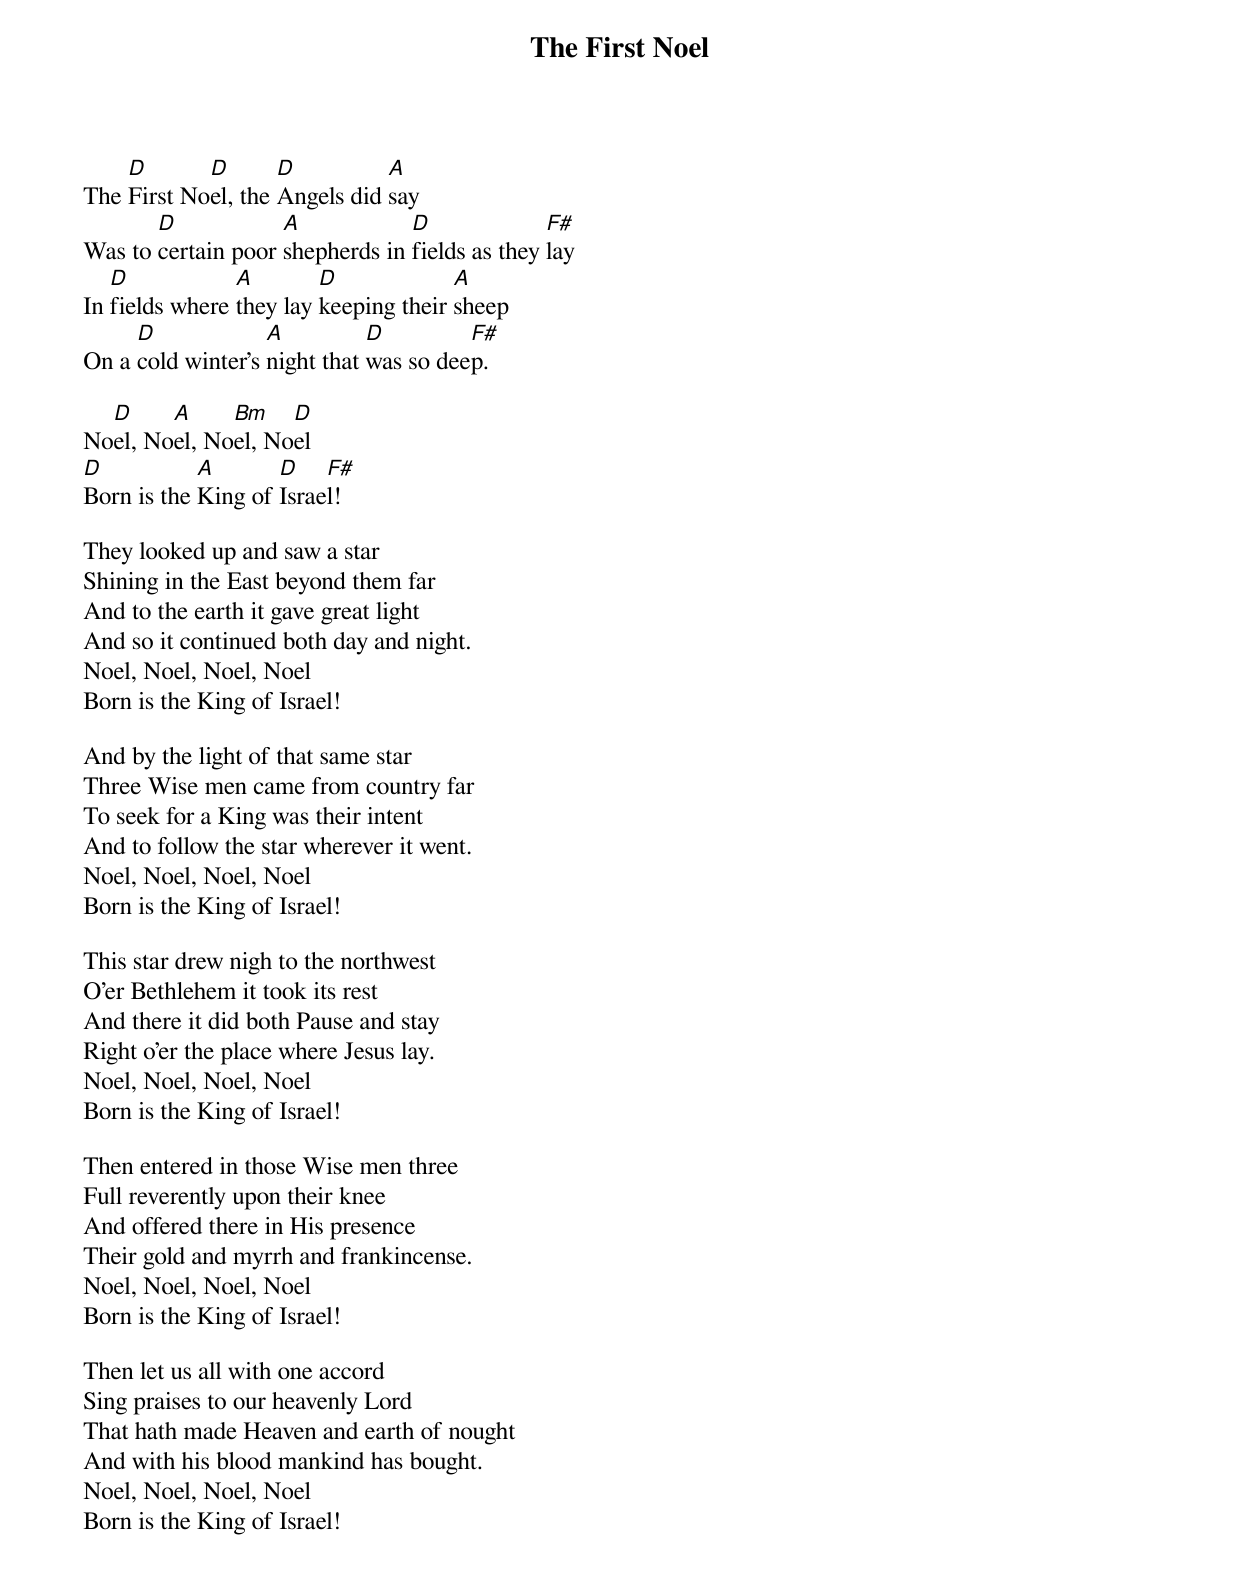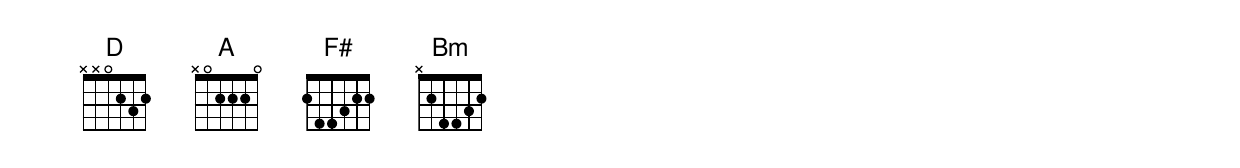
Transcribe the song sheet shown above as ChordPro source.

{t:The First Noel}
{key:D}

The [D]First No[D]el, the [D]Angels did [A]say
Was to [D]certain poor [A]shepherds in [D]fields as they [F#]lay
In [D]fields where [A]they lay [D]keeping their [A]sheep
On a [D]cold winter's [A]night that [D]was so dee[F#]p.

No[D]el, No[A]el, No[Bm]el, No[D]el
[D]Born is the [A]King of [D]Israe[F#]l!

They looked up and saw a star
Shining in the East beyond them far
And to the earth it gave great light
And so it continued both day and night.
Noel, Noel, Noel, Noel
Born is the King of Israel!

And by the light of that same star
Three Wise men came from country far
To seek for a King was their intent
And to follow the star wherever it went.
Noel, Noel, Noel, Noel
Born is the King of Israel!

This star drew nigh to the northwest
O'er Bethlehem it took its rest
And there it did both Pause and stay
Right o'er the place where Jesus lay.
Noel, Noel, Noel, Noel
Born is the King of Israel!

Then entered in those Wise men three
Full reverently upon their knee
And offered there in His presence
Their gold and myrrh and frankincense.
Noel, Noel, Noel, Noel
Born is the King of Israel!

Then let us all with one accord
Sing praises to our heavenly Lord
That hath made Heaven and earth of nought
And with his blood mankind has bought.
Noel, Noel, Noel, Noel
Born is the King of Israel!
